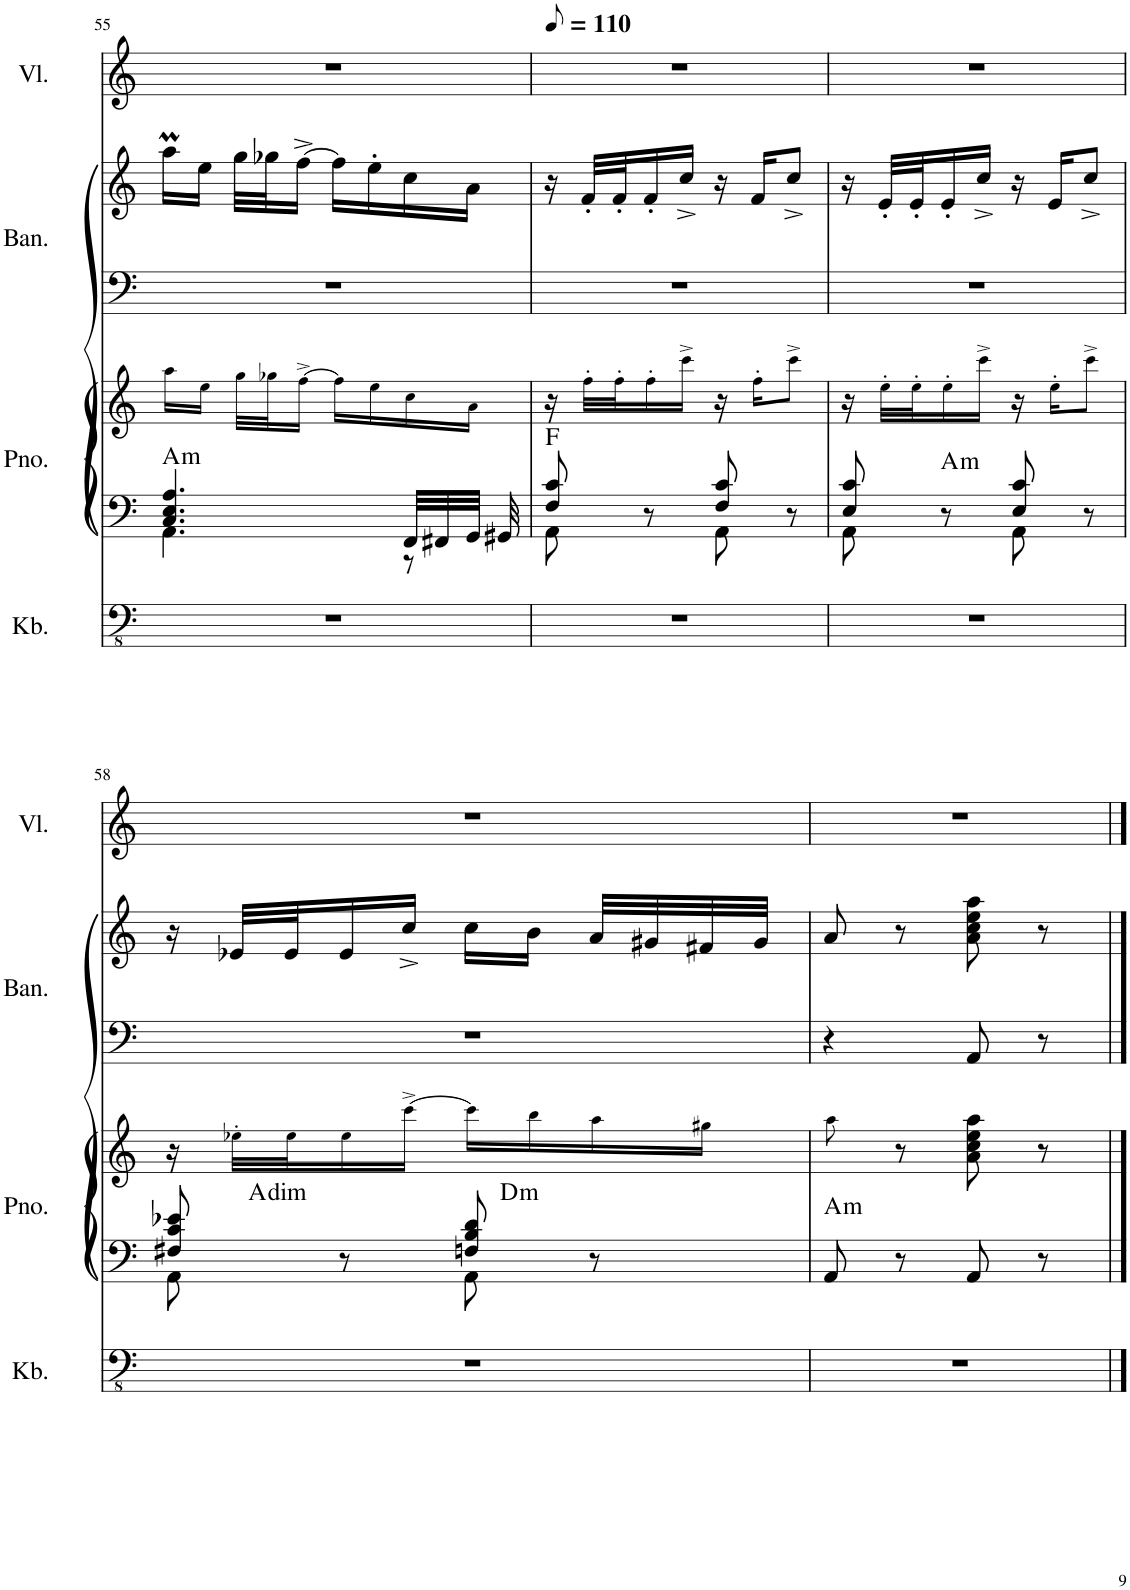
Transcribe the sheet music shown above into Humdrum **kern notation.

**kern	**kern	**harte	**kern	**kern	**kern	**kern
*part6	*part5	*part5	*part4	*part3	*part2	*part1
*staff6	*staff5	*	*staff4	*staff3	*staff2	*staff1
*I"Kontrabass	*I"Piano	*	*I"Piano	*I"Bandoneon	*I"Bandoneon	*I"Violine
*I'Kb.	*I'Pno.	*	*I'Pno.	*I'Ban.	*I'Ban.	*I'Vl.
!!LO:PB:g=z
*clefFv4	*clefF4	*	*clefG2	*clefF4	*clefG2	*clefG2
*Trd7c12	*	*	*	*	*	*
*k[]	*k[]	*	*k[]	*k[]	*k[]	*k[]
*M4/8	*M4/8	*	*M4/8	*M4/8	*M4/8	*M4/8
=55	=55	=55	=55	=55	=55	=55
*	*^	*	*	*	*	*
!	!	!	!LO:H:kt=m	!	!	!	!
2r	4.C/ 4.E/ 4.A/	4.AA\	A:min	16aa\LL	2r	16aaM\LL	2r
.	.	.	.	16ee\JJ	.	16ee\JJ	.
.	.	.	.	32gg\LLL	.	32gg\LLL	.
.	.	.	.	32gg-X\J	.	32gg-X\J	.
.	.	.	.	16ff^\JJ	.	[16ff^\JJ	.
.	.	.	.	16ff\LL	.	16ff\LL]	.
.	.	.	.	16ee\	.	16ee'\	.
.	32FF/LLL	8r	.	16cc\	.	16cc\	.
.	32FF#X/	.	.	.	.	.	.
.	32GG/JJJ	.	.	16a\JJ	.	16a\JJ	.
.	32GG#X/	.	.	.	.	.	.
=56	=56	=56	=56	=56	=56	=56	=56
*	*	*	*	*	*	*	*MM55
2r	8F/ 8c/	8AA\	F:maj	16r	2r	16r	2r
.	.	.	.	32ff'\LLL	.	32f'/LLL	.
.	.	.	.	32ff'\J	.	32f'/J	.
.	8r	8ryy	.	16ff'\	.	16f'/	.
.	.	.	.	16ccc^\JJ	.	16cc^/JJ	.
.	8F/ 8c/	8AA\	.	16r	.	16r	.
.	.	.	.	16ff'\KL	.	16f/KL	.
.	8r	8ryy	.	8ccc^\J	.	8cc^/J	.
=57	=57	=57	=57	=57	=57	=57	=57
2r	8E/ 8c/	8AA\	.	16r	2r	16r	2r
.	.	.	.	32ee'\LLL	.	32e'/LLL	.
.	.	.	.	32ee'\J	.	32e'/J	.
!	!	!	!LO:H:kt=m	!	!	!	!
.	8r	8ryy	A:min	16ee'\	.	16e'/	.
.	.	.	.	16ccc^\JJ	.	16cc^/JJ	.
.	8E/ 8c/	8AA\	.	16r	.	16r	.
.	.	.	.	16ee'\KL	.	16e/KL	.
.	8r	8ryy	.	8ccc^\J	.	8cc^/J	.
!!LO:LB:g=z
=58	=58	=58	=58	=58	=58	=58	=58
2r	8F#X/ 8c/ 8e-X/	8AA\	.	16r	2r	16r	2r
.	.	.	.	32ee-X'\LLL	.	32e-X/LLL	.
.	.	.	.	32ee-\J	.	32e-/J	.
!	!	!	!LO:H:kt=dim	!	!	!	!
.	8r	8ryy	A:dim	16ee-\	.	16e-/	.
.	.	.	.	16ccc^\JJ	.	16cc^/JJ	.
.	8Fn/ 8B/ 8d/	8AA\	.	16ccc\LL	.	16cc\LL	.
.	.	.	.	16bb\	.	16b\JJ	.
!	!	!	!LO:H:kt=m	!	!	!	!
.	8r	8ryy	D:min	16aa\	.	32a/LLL	.
.	.	.	.	.	.	32g#X/	.
.	.	.	.	16gg#X\JJ	.	32f#X/	.
.	.	.	.	.	.	32g#/JJJ	.
*	*v	*v	*	*	*	*	*
=59	=59	=59	=59	=59	=59	=59
!	!	!LO:H:kt=m	!	!	!	!
2r	8AA/	A:min	8aa\	4r	8a/	2r
.	8r	.	8r	.	8r	.
.	8AA/	.	8a\ 8cc\ 8ee\ 8aa\	8AA/	8a\ 8cc\ 8ee\ 8aa\	.
.	8r	.	8r	8r	8r	.
==	==	==	==	==	==	==
*-	*-	*-	*-	*-	*-	*-
